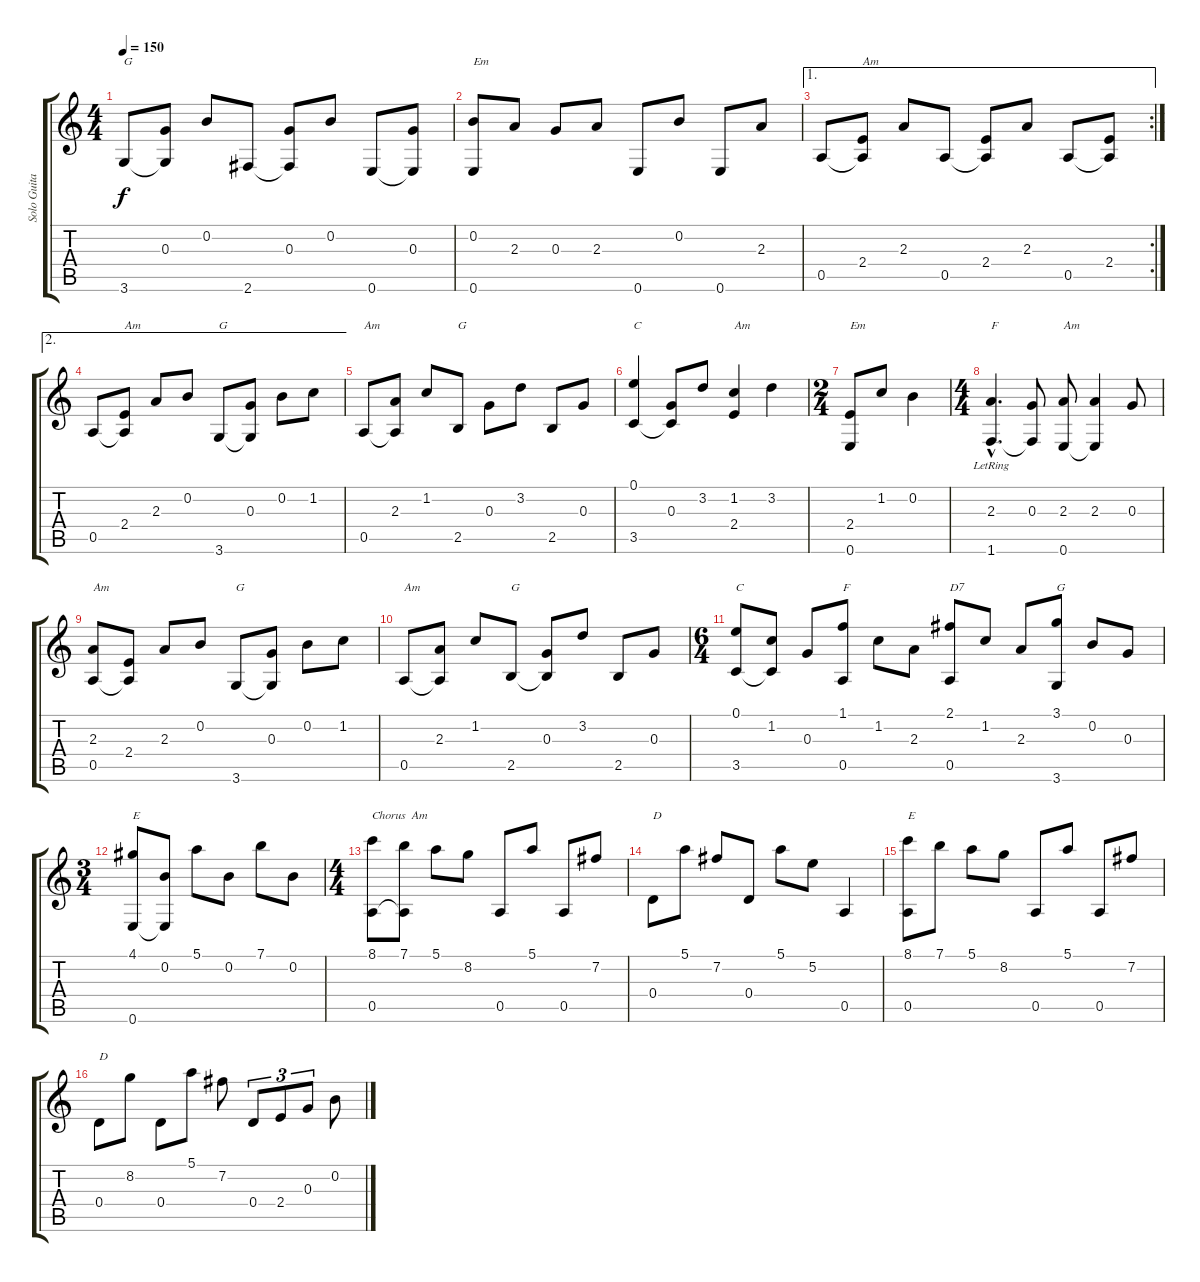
\track ("Solo Guitar" "Solo Guita") {instrument acousticguitarsteel}
\staff {score tabs}
\tuning (E4 B3 G3 D3 A2 E2) {hide}
\ts (4 4)
\tempo 150
\clef g2
\ks c
3.6.8{txt "G" dy f} (0.3 3.6{t}).8 0.2.8 2.6.8 (0.3 2.6{t}).8 0.2.8 0.6.8 (0.3 0.6{t}).8 |
(0.2 0.6).8{txt "Em"} 2.3.8 0.3.8 2.3.8 0.6.8 0.2.8 0.6.8 2.3.8 |
\ae 1
\rc 2
0.5.8 (2.4 0.5{t}).8{txt "Am"} 2.3.8 0.5.8 (2.4 0.5{t}).8 2.3.8 0.5.8 (2.4 0.5{t}).8 |
\ae 2
0.5.8 (2.4 0.5{t}).8{txt "Am"} 2.3.8 0.2.8 3.6.8{txt "G"} (0.3 3.6{t}).8 0.2.8 1.2.8 |
0.5.8{txt "Am"} (2.3 0.5{t}).8 1.2.8 2.5.8{txt "G"} 0.3.8 3.2.8 2.5.8 0.3.8 |
(0.1 3.5).4{txt "C"} (0.3 3.5{t}).8 3.2.8 (1.2 2.4).4{txt "Am"} 3.2.4 |
\ts (2 4)
(2.4 0.6).8{txt "Em"} 1.2.8 0.2.4 |
\ts (4 4)
(2.3{hac} 1.6{hac lr}).4{d txt "F"} (0.3 1.6{t}).8 (2.3 0.6).8{txt "Am"} (2.3 0.6{t}).4 0.3.8 |
(2.3 0.5).8{txt "Am"} (2.4 0.5{t}).8 2.3.8 0.2.8 3.6.8{txt "G"} (0.3 3.6{t}).8 0.2.8 1.2.8 |
0.5.8{txt "Am"} (2.3 0.5{t}).8 1.2.8 2.5.8{txt "G"} (0.3 2.5{t}).8 3.2.8 2.5.8 0.3.8 |
\ts (6 4)
(0.1 3.5).8{txt "C"} (1.2 3.5{t}).8 0.3.8 (1.1 0.5).8{txt "F"} 1.2.8 2.3.8 (2.1 0.5).8{txt "D7"} 1.2.8 2.3.8 (3.1 3.6).8{txt "G"} 0.2.8 0.3.8 |
\ts (3 4)
(4.1 0.6).8{txt "E"} (0.2 0.6{t}).8 5.1.8 0.2.8 7.1.8 0.2.8 |
\ts (4 4)
(8.1 0.5).8{txt "Chorus  Am"} (7.1 0.5{t}).8 5.1.8 8.2.8 0.5.8 5.1.8 0.5.8 7.2.8 |
0.4.8{txt "D"} 5.1.8 7.2.8 0.4.8 5.1.8 5.2.8 0.5.4 |
(8.1 0.5).8{txt "E"} 7.1.8 5.1.8 8.2.8 0.5.8 5.1.8 0.5.8 7.2.8 |
0.4.8{txt "D"} 8.2.8 0.4.8 5.1.8 7.2.8 0.4.8{tu (3 2)} 2.4.8{tu (3 2)} 0.3.8{tu (3 2)} 0.2.8
